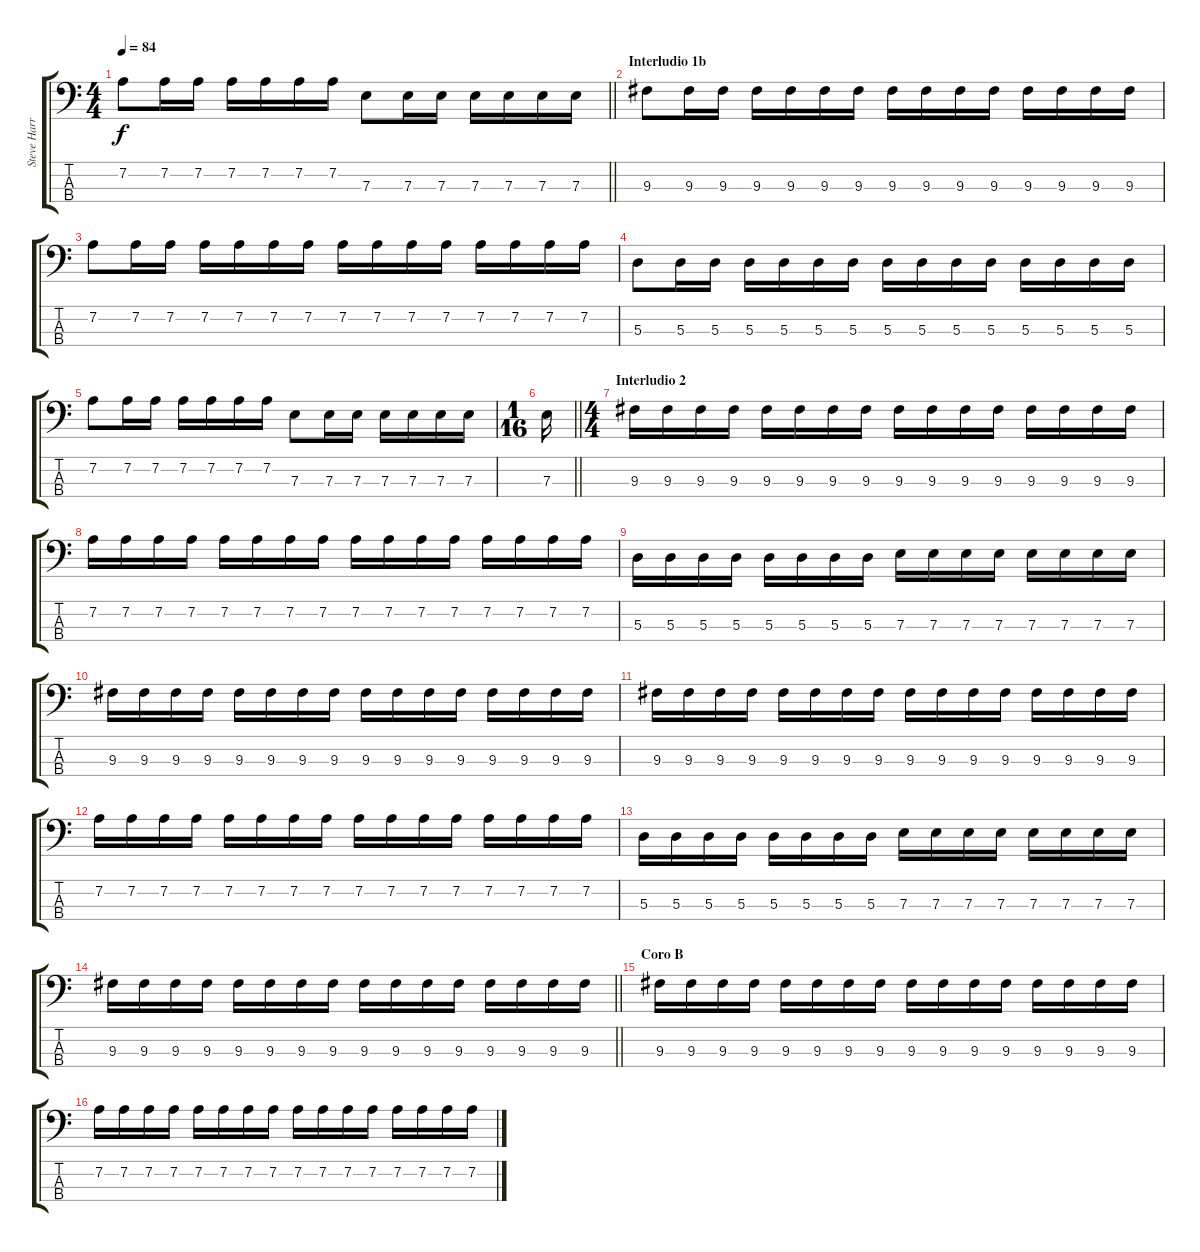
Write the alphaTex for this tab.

\track ("Steve Harris" "Steve Harr") {instrument electricbassfinger}
\staff {score tabs}
\tuning (G2 D2 A1 E1) {hide}
\ts (4 4)
\tempo 84
\clef f4
\barLineRight lightlight
\ks c
7.2.8{dy f} 7.2.16 7.2.16 7.2.16 7.2.16 7.2.16 7.2.16 7.3.8 7.3.16 7.3.16 7.3.16 7.3.16 7.3.16 7.3.16 |
\section ("" "Interludio 1b")
9.3.8 9.3.16 9.3.16 9.3.16 9.3.16 9.3.16 9.3.16 9.3.16 9.3.16 9.3.16 9.3.16 9.3.16 9.3.16 9.3.16 9.3.16 |
7.2.8 7.2.16 7.2.16 7.2.16 7.2.16 7.2.16 7.2.16 7.2.16 7.2.16 7.2.16 7.2.16 7.2.16 7.2.16 7.2.16 7.2.16 |
5.3.8 5.3.16 5.3.16 5.3.16 5.3.16 5.3.16 5.3.16 5.3.16 5.3.16 5.3.16 5.3.16 5.3.16 5.3.16 5.3.16 5.3.16 |
7.2.8 7.2.16 7.2.16 7.2.16 7.2.16 7.2.16 7.2.16 7.3.8 7.3.16 7.3.16 7.3.16 7.3.16 7.3.16 7.3.16 |
\ts (1 16)
\barLineRight lightlight
7.3.16 |
\ts (4 4)
\section ("" "Interludio 2")
9.3.16 9.3.16 9.3.16 9.3.16 9.3.16 9.3.16 9.3.16 9.3.16 9.3.16 9.3.16 9.3.16 9.3.16 9.3.16 9.3.16 9.3.16 9.3.16 |
7.2.16 7.2.16 7.2.16 7.2.16 7.2.16 7.2.16 7.2.16 7.2.16 7.2.16 7.2.16 7.2.16 7.2.16 7.2.16 7.2.16 7.2.16 7.2.16 |
5.3.16 5.3.16 5.3.16 5.3.16 5.3.16 5.3.16 5.3.16 5.3.16 7.3.16 7.3.16 7.3.16 7.3.16 7.3.16 7.3.16 7.3.16 7.3.16 |
9.3.16 9.3.16 9.3.16 9.3.16 9.3.16 9.3.16 9.3.16 9.3.16 9.3.16 9.3.16 9.3.16 9.3.16 9.3.16 9.3.16 9.3.16 9.3.16 |
9.3.16 9.3.16 9.3.16 9.3.16 9.3.16 9.3.16 9.3.16 9.3.16 9.3.16 9.3.16 9.3.16 9.3.16 9.3.16 9.3.16 9.3.16 9.3.16 |
7.2.16 7.2.16 7.2.16 7.2.16 7.2.16 7.2.16 7.2.16 7.2.16 7.2.16 7.2.16 7.2.16 7.2.16 7.2.16 7.2.16 7.2.16 7.2.16 |
5.3.16 5.3.16 5.3.16 5.3.16 5.3.16 5.3.16 5.3.16 5.3.16 7.3.16 7.3.16 7.3.16 7.3.16 7.3.16 7.3.16 7.3.16 7.3.16 |
\barLineRight lightlight
9.3.16 9.3.16 9.3.16 9.3.16 9.3.16 9.3.16 9.3.16 9.3.16 9.3.16 9.3.16 9.3.16 9.3.16 9.3.16 9.3.16 9.3.16 9.3.16 |
\section ("" "Coro B")
9.3.16 9.3.16 9.3.16 9.3.16 9.3.16 9.3.16 9.3.16 9.3.16 9.3.16 9.3.16 9.3.16 9.3.16 9.3.16 9.3.16 9.3.16 9.3.16 |
7.2.16 7.2.16 7.2.16 7.2.16 7.2.16 7.2.16 7.2.16 7.2.16 7.2.16 7.2.16 7.2.16 7.2.16 7.2.16 7.2.16 7.2.16 7.2.16
